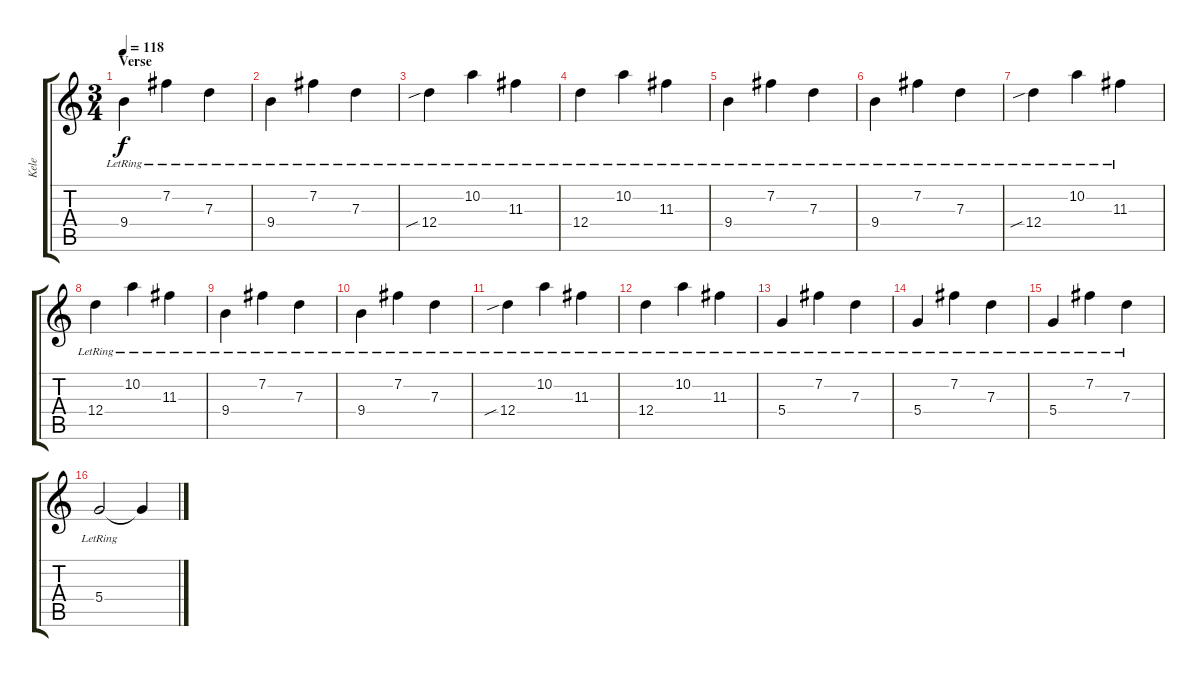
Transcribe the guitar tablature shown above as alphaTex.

\track ("Kele" "Kele") {instrument electricguitarclean}
\staff {score tabs}
\tuning (E4 B3 G3 D3 A2 E2) {hide}
\ts (3 4)
\section ("" "Verse")
\tempo 118
\clef g2
\ks c
9.4{lr}.4{dy f} 7.2{lr}.4 7.3{lr}.4 |
9.4{lr}.4 7.2{lr}.4 7.3{lr}.4 |
12.4{sib lr}.4 10.2{lr}.4 11.3{lr}.4 |
12.4{lr}.4 10.2{lr}.4 11.3{lr}.4 |
9.4{lr}.4 7.2{lr}.4 7.3{lr}.4 |
9.4{lr}.4 7.2{lr}.4 7.3{lr}.4 |
12.4{sib lr}.4 10.2{lr}.4 11.3{lr}.4 |
12.4{lr}.4 10.2{lr}.4 11.3{lr}.4 |
9.4{lr}.4 7.2{lr}.4 7.3{lr}.4 |
9.4{lr}.4 7.2{lr}.4 7.3{lr}.4 |
12.4{sib lr}.4 10.2{lr}.4 11.3{lr}.4 |
12.4{lr}.4 10.2{lr}.4 11.3{lr}.4 |
5.4{lr}.4 7.2{lr}.4 7.3{lr}.4 |
5.4{lr}.4 7.2{lr}.4 7.3{lr}.4 |
5.4{lr}.4 7.2{lr}.4 7.3{lr}.4 |
5.4{lr}.2 5.4{t}.4
